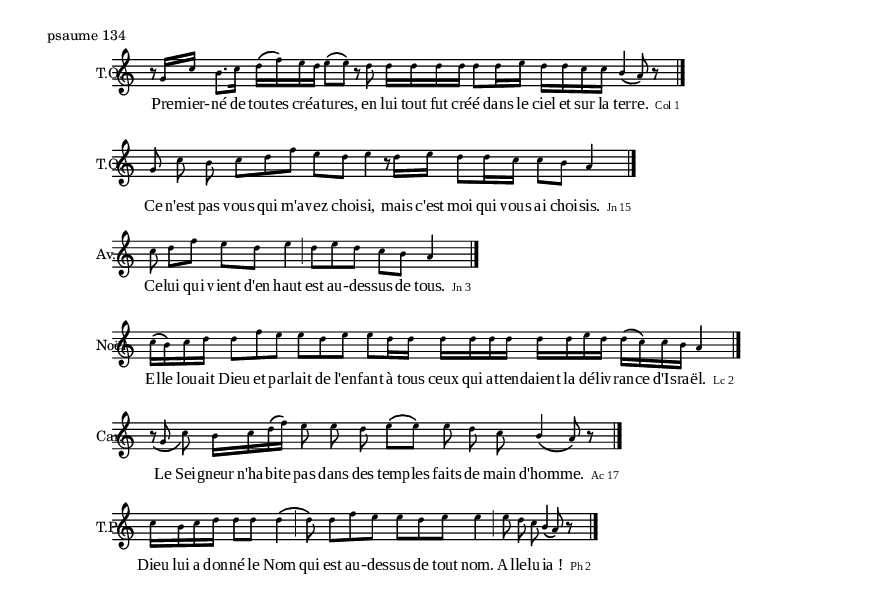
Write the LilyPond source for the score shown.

\version "2.12.0"
 \include "definitions.ly"
 \markup {psaume 134 }





\relative c'' { 
	\new Staff {
		\cadenzaOn
		\set Staff.instrumentName = \markup{ \center-column { T.O. } }
		r8 g16[ c]
		b8.[ c16]
		d[\( f\) e d]
		e8[\( e\)]
		r8 d
		d16[ d d d]
		d8[ d16 e]
		d[ d c c]
		\override Stem #'neutral-direction = #up
		b4\( a8\) r
		\endBar
	}	\addlyrics {
		Pre -- mier- -- né de tou -- tes cré -- a -- tu -- res, en lui tout fut cré -- é dans le ciel et sur la ter -- re.
		\markup { \citation #"Col 1"}
	}
}

\relative c'' { 
	\new Staff {
		\cadenzaOn
		\set Staff.instrumentName = \markup{ \center-column { T.O. } }
		\times 2/3 { g8 c b }
		\times 2/3 { c[ d f] }
		e[ d]
		e4
		\espace
		r8 d16[ e]
		d8[ d16 c]
		c8[ b]
		a4
		\endBar
	}	\addlyrics {
		Ce n'est pas vous qui m'a -- vez choi -- si, mais c'est moi qui vous ai choi -- sis.
		\markup { \citation #"Jn 15"}
	}
}

\relative c'' { 
	\new Staff {
		\cadenzaOn
		\set Staff.instrumentName = \markup{ \center-column { Av. } }
		c8
		d8[ f] e8[ d] e4 \cesure
		\times 2/3 { d8[ e d] }
		c8[ b] a4
		\endBar
	}	\addlyrics {
		Ce -- lui qui vient d'en haut est au -- -des -- sus de tous.
		\markup { \citation #"Jn 3"}
	}
}
\relative c'' { 
	\new Staff {
		\cadenzaOn
		\set Staff.instrumentName = \markup{ \center-column { Noël } }
		c16[\( b\) c d]
		\times 2/3 { d8[ f e] }
		\times 2/3 { e8[ d e] }
		e8[ d16 d]
		d16[ d d d]
		d16[ d e d]
		d16[\( c\) c b]
		a4
		\endBar
	}	\addlyrics {
		El -- le lou -- ait Dieu et par -- lait de l'en -- fant à tous ceux qui at -- ten -- daient la dé -- liv -- ran -- ce d'Is -- ra -- ël.
		\markup { \citation #"Lc 2"}
	}
}
\relative c'' { 
	\new Staff {
		\cadenzaOn
		\set Staff.instrumentName = \markup{ \center-column { Car. } }
		\times 2/3 { r8_\( g c\) }
		b16[ c d\( f\)]
		\times 2/3 { e8 e d }
		e[\( e\)]
		\times 2/3 { e d c }
		\stemUp
		b4\( a8\) r
		\stemNeutral
		\endBar
	}	\addlyrics {
		Le Sei -- gneur n'ha -- bi -- te pas dans des tem -- ples faits de main d'hom -- me.
		\markup { \citation #"Ac 17"}
	}
}

\relative c'' { 
	\new Staff {
		\cadenzaOn
		\set Staff.instrumentName = \markup{ \center-column { T.P. } }
		c16[ b c d]
		d8[ d]
		\times 2/3 { d4\(\cesure d8\) }
		\times 2/3 { d8[ f e] }
		\times 2/3 { e8[ d e] } e4	
		\cesure
		\times 2/3 { e8 d c }
		\stemUp b4\( a8\) r
		\endBar
	}	\addlyrics {
		Dieu lui a don -- né le Nom qui est au -- -des -- sus de tout nom. Al -- le -- lu -- "ia !" _
		\markup { \citation #"Ph 2"}
	}
}

